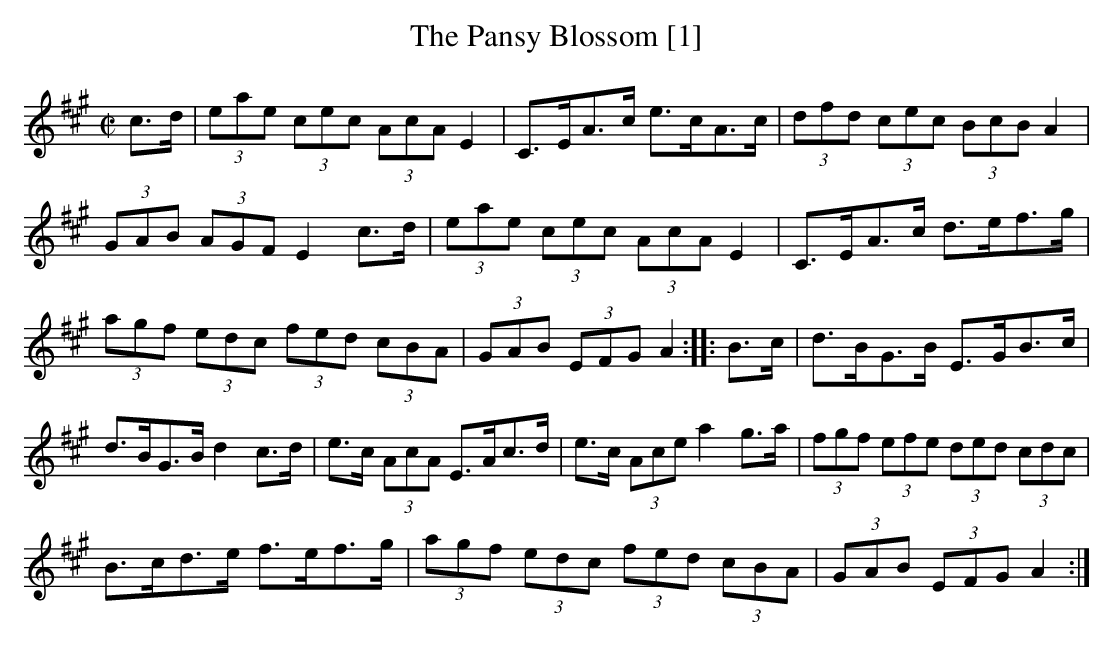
X:1
T:Pansy Blossom [1], The
M:C|
L:1/8
K:A
c>d | (3eae (3cec (3AcA E2 | C>EA>c e>cA>c | (3dfd (3cec (3BcB A2 |
(3GAB (3AGF E2 c>d | (3eae (3cec (3AcA E2 | C>EA>c d>ef>g |
(3agf (3edc (3fed (3cBA | (3GAB (3EFG A2 :: B>c | d>BG>B E>GB>c |
d>BG>B d2 c>d | e>c (3AcA E>Ac>d | e>c (3Ace a2 g>a | (3fgf (3efe (3ded (3cdc |
B>cd>e f>ef>g | (3agf (3edc (3fed (3cBA | (3GAB (3EFG A2 :|
